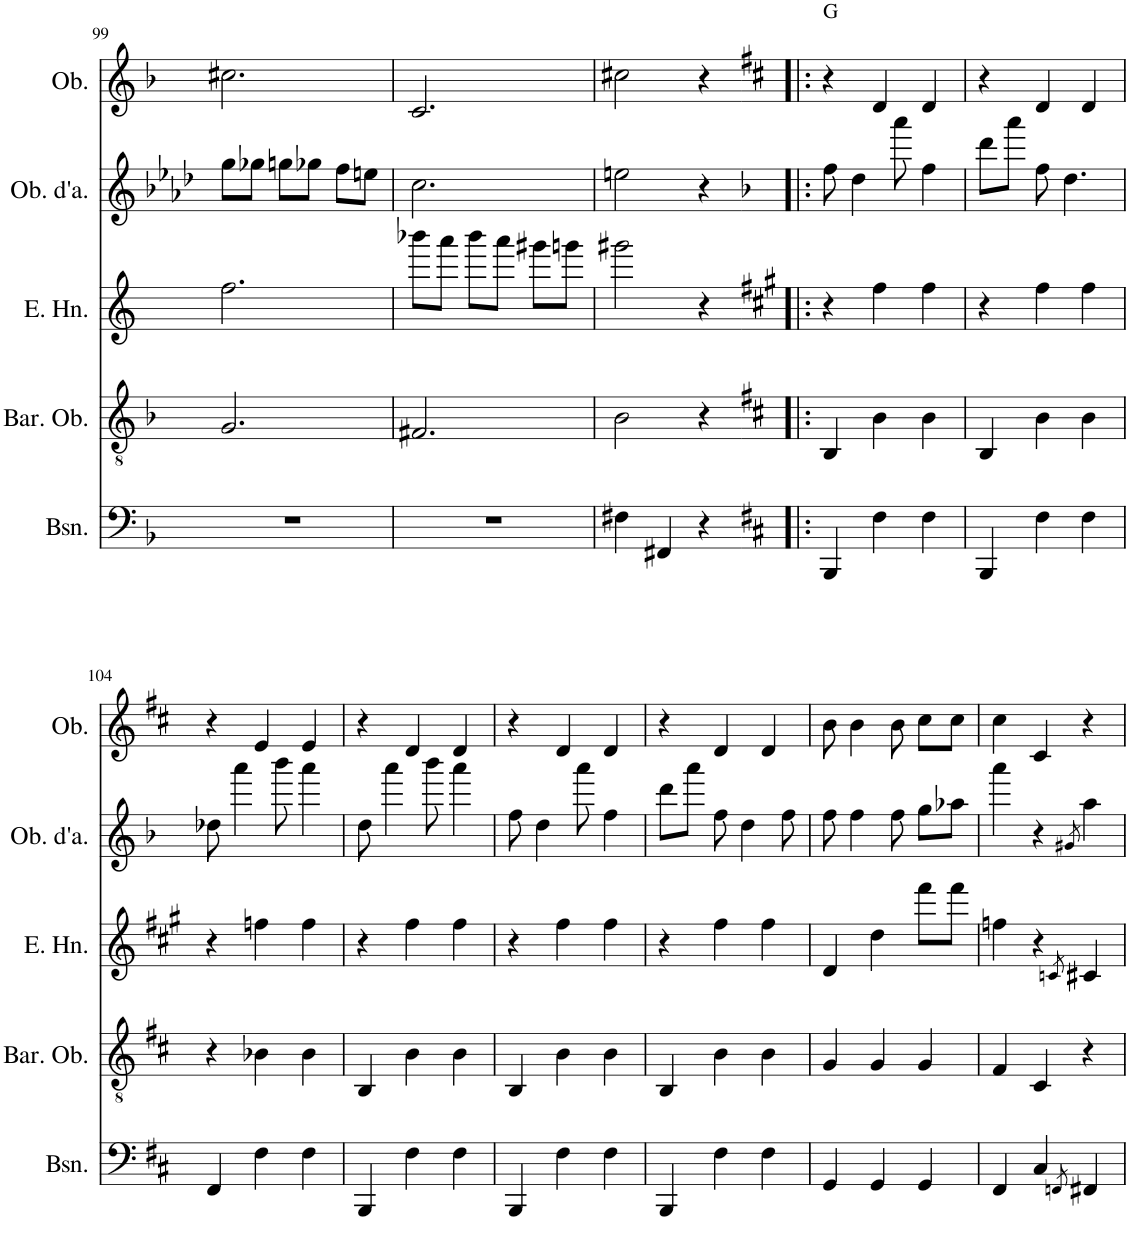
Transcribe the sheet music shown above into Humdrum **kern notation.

**kern	**kern	**kern	**kern	**kern
*part5	*part4	*part3	*part2	*part1
*staff5	*staff4	*staff3	*staff2	*staff1
*I"Bassoon	*I"Baritone Oboe	*I"English Horn	*I"Oboe d'amore	*I"Oboe
*I'Bsn.	*I'Bar. Ob.	*I'E. Hn.	*I'Ob. d'a.	*I'Ob.
!!LO:PB:g=z
*clefF4	*clefGv2	*clefG2	*clefG2	*clefG2
*	*	*Trd4c7	*Trd2c3	*
*k[b-]	*k[b-]	*k[]	*k[b-e-a-d-]	*k[b-]
*M3/4	*M3/4	*M3/4	*M3/4	*M3/4
=99	=99	=99	=99	=99
2.r	2.G/	2.ff\	8gg\L	2.cc#X\
.	.	.	8gg-X\J	.
.	.	.	8ggn\L	.
.	.	.	8gg-X\J	.
.	.	.	8ff\L	.
.	.	.	8een\J	.
=100	=100	=100	=100	=100
2.r	2.F#X/	8bbb-X\L	2.cc\	2.c/
.	.	8aaa\J	.	.
.	.	8bbb-\L	.	.
.	.	8aaa\J	.	.
.	.	8ggg#X\L	.	.
.	.	8gggn\J	.	.
=101	=101	=101	=101	=101
4F#X\	2B-\	2ggg#X\	2een\	2cc#X\
4FF#X/	.	.	.	.
4r	4r	4r	4r	4r
=102!|:	=102!|:	=102!|:	=102!|:	=102!|:
*k[f#c#]	*k[f#c#]	*k[f#c#g#]	*k[b-]	*k[f#c#]
!	!	!	!	!LO:TX:a:t=G
4BBB/	4BB/	4r	8ff\	4r
.	.	.	4dd\	.
4F#\	4B\	4ff#\	.	4d/
.	.	.	8aaa\	.
4F#\	4B\	4ff#\	4ff\	4d/
=103	=103	=103	=103	=103
4BBB/	4BB/	4r	8ddd\L	4r
.	.	.	8aaa\J	.
4F#\	4B\	4ff#\	8ff\	4d/
.	.	.	4.dd\	.
4F#\	4B\	4ff#\	.	4d/
!!LO:LB:g=z
=104	=104	=104	=104	=104
4FF#/	4r	4r	8dd-X\	4r
.	.	.	4aaa\	.
4F#\	4B-X\	4ffn\	.	4e/
.	.	.	8bbb-\	.
4F#\	4B-\	4ff\	4aaa\	4e/
=105	=105	=105	=105	=105
4BBB/	4BB/	4r	8dd\	4r
.	.	.	4aaa\	.
4F#\	4B\	4ff#\	.	4d/
.	.	.	8bbb-\	.
4F#\	4B\	4ff#\	4aaa\	4d/
=106	=106	=106	=106	=106
4BBB/	4BB/	4r	8ff\	4r
.	.	.	4dd\	.
4F#\	4B\	4ff#\	.	4d/
.	.	.	8aaa\	.
4F#\	4B\	4ff#\	4ff\	4d/
=107	=107	=107	=107	=107
4BBB/	4BB/	4r	8ddd\L	4r
.	.	.	8aaa\J	.
4F#\	4B\	4ff#\	8ff\	4d/
.	.	.	4dd\	.
4F#\	4B\	4ff#\	.	4d/
.	.	.	8ff\	.
=108	=108	=108	=108	=108
4GG/	4G/	4d/	8ff\	8b\
.	.	.	4ff\	4b\
4GG/	4G/	4dd\	.	.
.	.	.	8ff\	8b\
4GG/	4G/	8fff#\L	8gg\L	8cc#\L
.	.	8fff#\J	8aaa-X\J	8cc#\J
=109	=109	=109	=109	=109
4FF#/	4F#/	4ffn\	4aaa\	4cc#\
4C#/	4C#/	4r	4r	4c#/
8qFFn/	.	8qcn/	8qg#X/	.
4FF#X/	4r	4c#X/	4aa\	4r
=	=	=	=	=
*-	*-	*-	*-	*-
